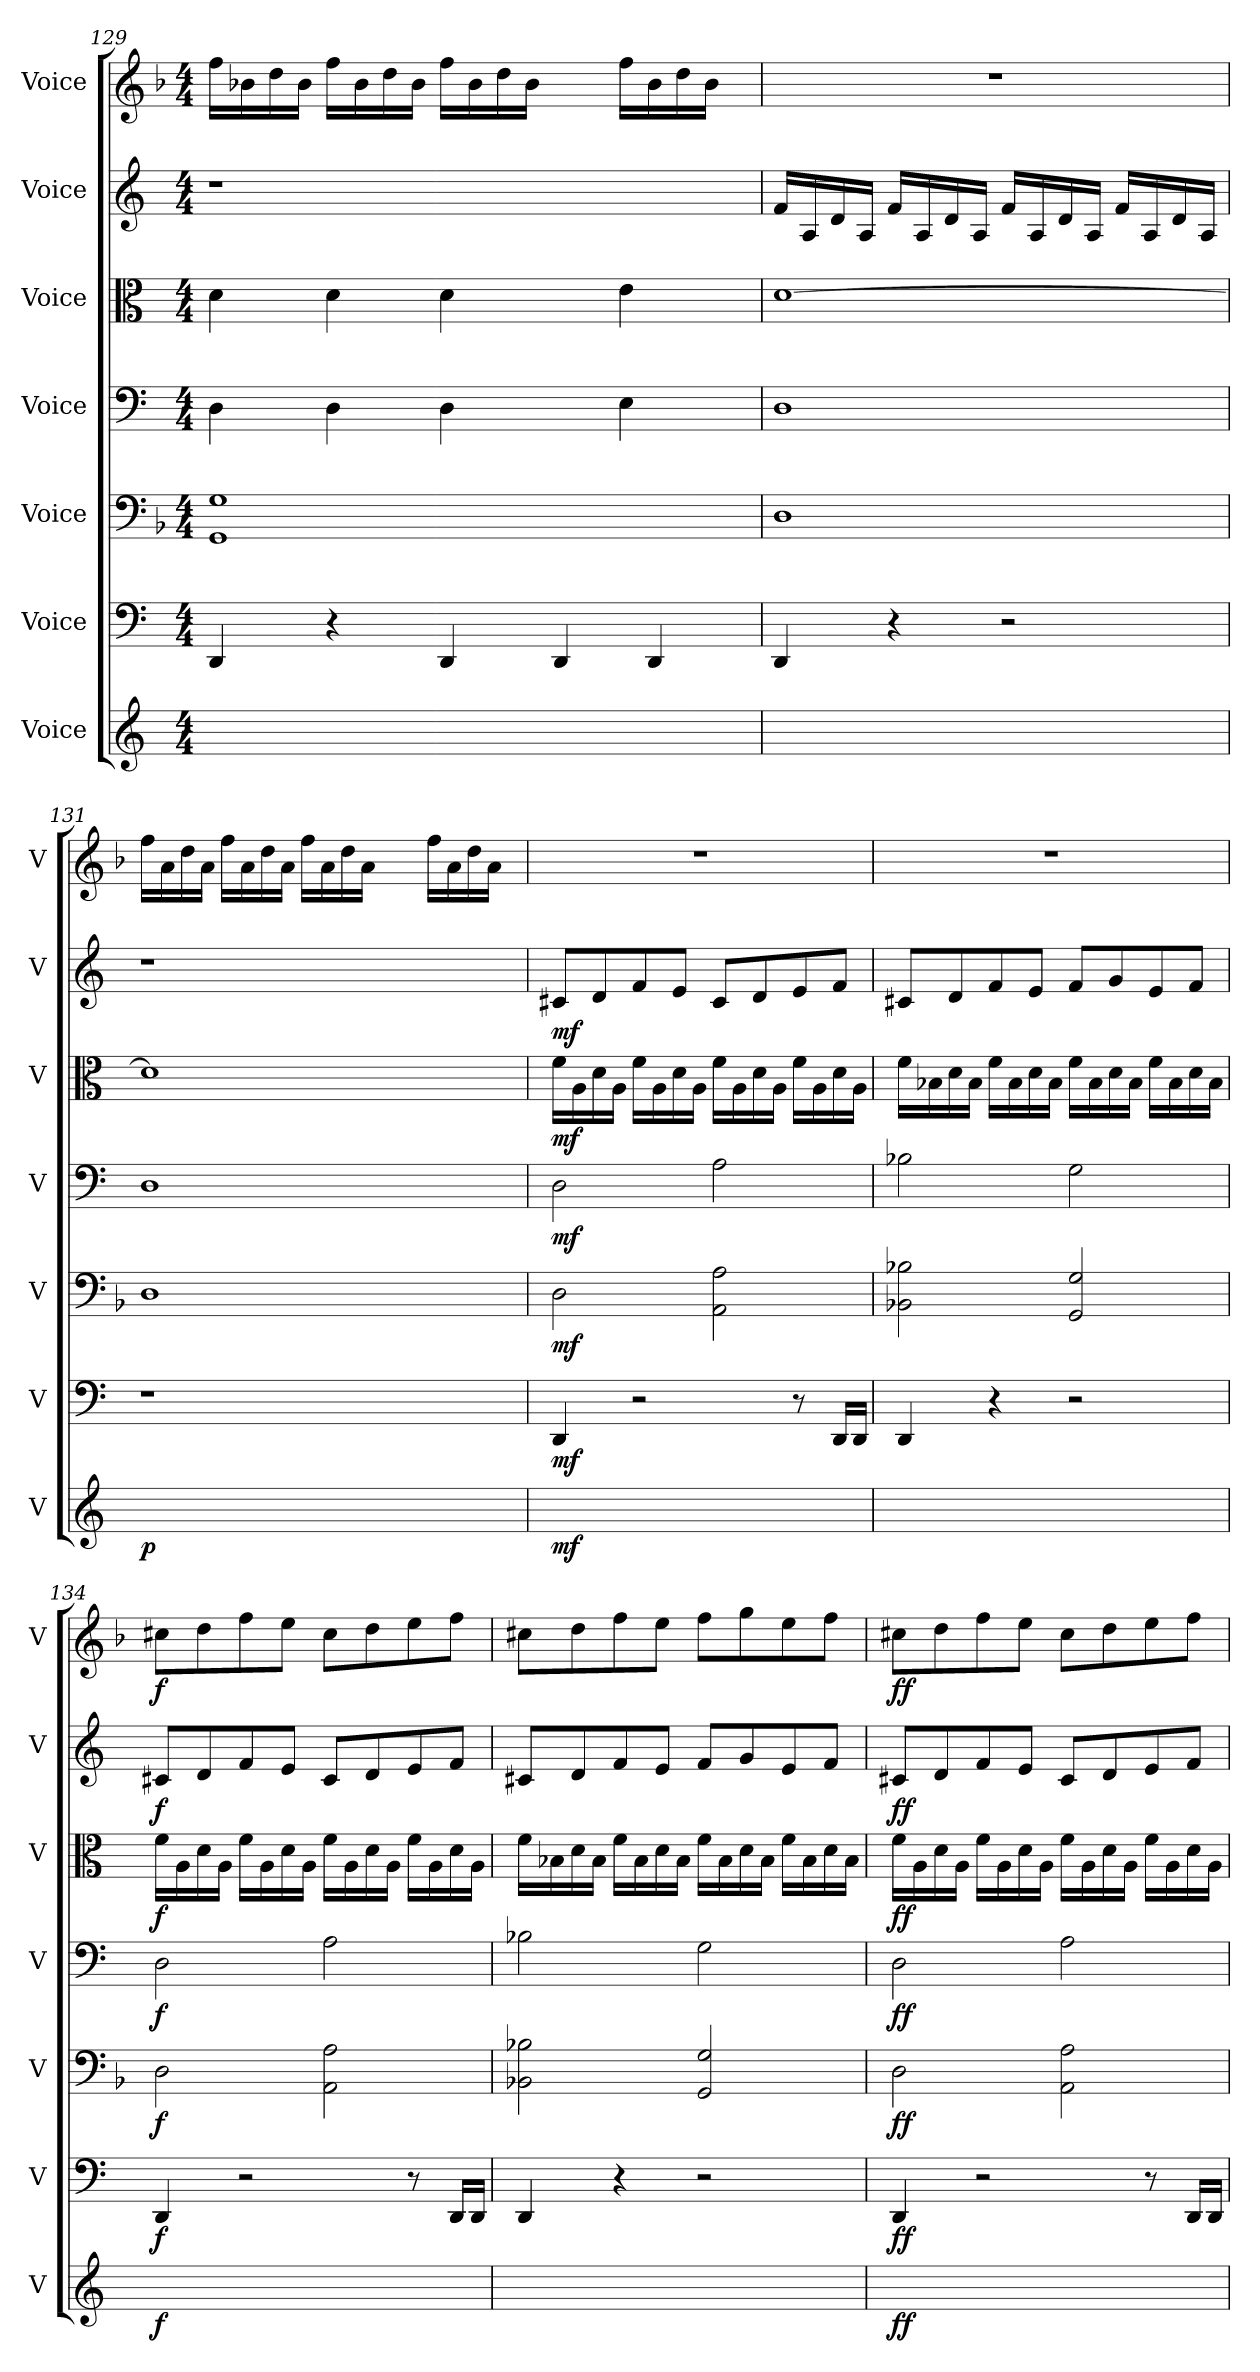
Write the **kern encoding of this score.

**kern	**dynam	**kern	**dynam	**kern	**dynam	**kern	**dynam	**kern	**dynam	**kern	**dynam	**kern	**dynam
*part7	*part7	*part6	*part6	*part5	*part5	*part4	*part4	*part3	*part3	*part2	*part2	*part1	*part1
*staff7	*staff7	*staff6	*staff6	*staff5	*staff5	*staff4	*staff4	*staff3	*staff3	*staff2	*staff2	*staff1	*staff1
*I"Voice	*	*I"Voice	*	*I"Voice	*	*I"Voice	*	*I"Voice	*	*I"Voice	*	*I"Voice	*
*I'V	*	*I'V	*	*I'V	*	*I'V	*	*I'V	*	*I'V	*	*I'V	*
!!LO:LB:g=z
*clefG2	*	*clefF4	*	*clefF4	*	*clefF4	*	*clefC3	*	*clefG2	*	*clefG2	*
*k[]	*	*k[]	*	*k[b-]	*	*k[]	*	*k[]	*	*k[]	*	*k[b-]	*
*M4/4	*	*M4/4	*	*M4/4	*	*M4/4	*	*M4/4	*	*M4/4	*	*M4/4	*
=129	=129	=129	=129	=129	=129	=129	=129	=129	=129	=129	=129	=129	=129
*	*	*	*	*^	*	*	*	*	*	*	*	*	*
1ryy	.	4DD/	.	1G	1GG	.	4D\	.	4d\	.	1r	.	16ff\LL	.
.	.	.	.	.	.	.	.	.	.	.	.	.	16b-X\	.
.	.	.	.	.	.	.	.	.	.	.	.	.	16dd\	.
.	.	.	.	.	.	.	.	.	.	.	.	.	16b-\JJ	.
.	.	4r	.	.	.	.	4D\	.	4d\	.	.	.	16ff\LL	.
.	.	.	.	.	.	.	.	.	.	.	.	.	16b-\	.
.	.	.	.	.	.	.	.	.	.	.	.	.	16dd\	.
.	.	.	.	.	.	.	.	.	.	.	.	.	16b-\JJ	.
.	.	4DD/	.	.	.	.	4D\	.	4d\	.	.	.	16ff\LL	.
.	.	.	.	.	.	.	.	.	.	.	.	.	16b-\	.
.	.	.	.	.	.	.	.	.	.	.	.	.	16dd\	.
.	.	.	.	.	.	.	.	.	.	.	.	.	16b-\JJ	.
.	.	4DD/	.	.	.	.	4ryy	.	4ryy	.	.	.	4ryy	.
4ryy	.	16ryy	.	4ryy	4ryy	.	4E\	.	4e\	.	4ryy	.	16ff\LL	.
.	.	4DD/	.	.	.	.	.	.	.	.	.	.	16b-\	.
.	.	.	.	.	.	.	.	.	.	.	.	.	16dd\	.
.	.	.	.	.	.	.	.	.	.	.	.	.	16b-\JJ	.
16ryy	.	.	.	16ryy	16ryy	.	16ryy	.	16ryy	.	16ryy	.	16ryy	.
*	*	*	*	*v	*v	*	*	*	*	*	*	*	*	*
=130	=130	=130	=130	=130	=130	=130	=130	=130	=130	=130	=130	=130	=130
1ryy	.	4DD/	.	1D	.	1D	.	[1d	.	16f/LL	.	1r	.
.	.	.	.	.	.	.	.	.	.	16A/	.	.	.
.	.	.	.	.	.	.	.	.	.	16d/	.	.	.
.	.	.	.	.	.	.	.	.	.	16A/JJ	.	.	.
.	.	4r	.	.	.	.	.	.	.	16f/LL	.	.	.
.	.	.	.	.	.	.	.	.	.	16A/	.	.	.
.	.	.	.	.	.	.	.	.	.	16d/	.	.	.
.	.	.	.	.	.	.	.	.	.	16A/JJ	.	.	.
.	.	2r	.	.	.	.	.	.	.	16f/LL	.	.	.
.	.	.	.	.	.	.	.	.	.	16A/	.	.	.
.	.	.	.	.	.	.	.	.	.	16d/	.	.	.
.	.	.	.	.	.	.	.	.	.	16A/JJ	.	.	.
.	.	.	.	.	.	.	.	.	.	16f/LL	.	.	.
.	.	.	.	.	.	.	.	.	.	16A/	.	.	.
.	.	.	.	.	.	.	.	.	.	16d/	.	.	.
.	.	.	.	.	.	.	.	.	.	16A/JJ	.	.	.
=131	=131	=131	=131	=131	=131	=131	=131	=131	=131	=131	=131	=131	=131
!	!LO:DY:b	!	!	!	!	!	!	!	!	!	!	!	!
1ryy	p	1r	.	1D	.	1D	.	1d]	.	1r	.	16ff\LL	.
.	.	.	.	.	.	.	.	.	.	.	.	16a\	.
.	.	.	.	.	.	.	.	.	.	.	.	16dd\	.
.	.	.	.	.	.	.	.	.	.	.	.	16a\JJ	.
.	.	.	.	.	.	.	.	.	.	.	.	16ff\LL	.
.	.	.	.	.	.	.	.	.	.	.	.	16a\	.
.	.	.	.	.	.	.	.	.	.	.	.	16dd\	.
.	.	.	.	.	.	.	.	.	.	.	.	16a\JJ	.
.	.	.	.	.	.	.	.	.	.	.	.	16ff\LL	.
.	.	.	.	.	.	.	.	.	.	.	.	16a\	.
.	.	.	.	.	.	.	.	.	.	.	.	16dd\	.
.	.	.	.	.	.	.	.	.	.	.	.	16a\JJ	.
.	.	.	.	.	.	.	.	.	.	.	.	4ryy	.
4ryy	.	4ryy	.	4ryy	.	4ryy	.	4ryy	.	4ryy	.	16ff\LL	.
.	.	.	.	.	.	.	.	.	.	.	.	16a\	.
.	.	.	.	.	.	.	.	.	.	.	.	16dd\	.
.	.	.	.	.	.	.	.	.	.	.	.	16a\JJ	.
16ryy	.	16ryy	.	16ryy	.	16ryy	.	16ryy	.	16ryy	.	16ryy	.
!!LO:PB:g=z
=132	=132	=132	=132	=132	=132	=132	=132	=132	=132	=132	=132	=132	=132
!	!LO:DY:b	!	!LO:DY:b	!	!LO:DY:b	!	!LO:DY:b	!	!LO:DY:b	!	!LO:DY:b	!	!
1ryy	mf	4DD/	mf	2D\	mf	2D\	mf	16f\LL	mf	8c#X/L	mf	1r	.
.	.	.	.	.	.	.	.	16A\	.	.	.	.	.
.	.	.	.	.	.	.	.	16d\	.	8d/	.	.	.
.	.	.	.	.	.	.	.	16A\JJ	.	.	.	.	.
.	.	2r	.	.	.	.	.	16f\LL	.	8f/	.	.	.
.	.	.	.	.	.	.	.	16A\	.	.	.	.	.
.	.	.	.	.	.	.	.	16d\	.	8e/J	.	.	.
.	.	.	.	.	.	.	.	16A\JJ	.	.	.	.	.
.	.	.	.	2AA\ 2A\	.	2A\	.	16f\LL	.	8c#/L	.	.	.
.	.	.	.	.	.	.	.	16A\	.	.	.	.	.
.	.	.	.	.	.	.	.	16d\	.	8d/	.	.	.
.	.	.	.	.	.	.	.	16A\JJ	.	.	.	.	.
.	.	8r	.	.	.	.	.	16f\LL	.	8e/	.	.	.
.	.	.	.	.	.	.	.	16A\	.	.	.	.	.
.	.	16DD/LL	.	.	.	.	.	16d\	.	8f/J	.	.	.
.	.	16DD/JJ	.	.	.	.	.	16A\JJ	.	.	.	.	.
=133	=133	=133	=133	=133	=133	=133	=133	=133	=133	=133	=133	=133	=133
1ryy	.	4DD/	.	2BB-X\ 2B-X\	.	2B-X\	.	16f\LL	.	8c#X/L	.	1r	.
.	.	.	.	.	.	.	.	16B-X\	.	.	.	.	.
.	.	.	.	.	.	.	.	16d\	.	8d/	.	.	.
.	.	.	.	.	.	.	.	16B-\JJ	.	.	.	.	.
.	.	4r	.	.	.	.	.	16f\LL	.	8f/	.	.	.
.	.	.	.	.	.	.	.	16B-\	.	.	.	.	.
.	.	.	.	.	.	.	.	16d\	.	8e/J	.	.	.
.	.	.	.	.	.	.	.	16B-\JJ	.	.	.	.	.
.	.	2r	.	2GG/ 2G/	.	2G\	.	16f\LL	.	8f/L	.	.	.
.	.	.	.	.	.	.	.	16B-\	.	.	.	.	.
.	.	.	.	.	.	.	.	16d\	.	8g/	.	.	.
.	.	.	.	.	.	.	.	16B-\JJ	.	.	.	.	.
.	.	.	.	.	.	.	.	16f\LL	.	8e/	.	.	.
.	.	.	.	.	.	.	.	16B-\	.	.	.	.	.
.	.	.	.	.	.	.	.	16d\	.	8f/J	.	.	.
.	.	.	.	.	.	.	.	16B-\JJ	.	.	.	.	.
=134	=134	=134	=134	=134	=134	=134	=134	=134	=134	=134	=134	=134	=134
!	!LO:DY:b	!	!LO:DY:b	!	!LO:DY:b	!	!LO:DY:b	!	!LO:DY:b	!	!LO:DY:b	!	!LO:DY:b
1ryy	f	4DD/	f	2D\	f	2D\	f	16f\LL	f	8c#X/L	f	8cc#X\L	f
.	.	.	.	.	.	.	.	16A\	.	.	.	.	.
.	.	.	.	.	.	.	.	16d\	.	8d/	.	8dd\	.
.	.	.	.	.	.	.	.	16A\JJ	.	.	.	.	.
.	.	2r	.	.	.	.	.	16f\LL	.	8f/	.	8ff\	.
.	.	.	.	.	.	.	.	16A\	.	.	.	.	.
.	.	.	.	.	.	.	.	16d\	.	8e/J	.	8ee\J	.
.	.	.	.	.	.	.	.	16A\JJ	.	.	.	.	.
.	.	.	.	2AA\ 2A\	.	2A\	.	16f\LL	.	8c#/L	.	8cc#\L	.
.	.	.	.	.	.	.	.	16A\	.	.	.	.	.
.	.	.	.	.	.	.	.	16d\	.	8d/	.	8dd\	.
.	.	.	.	.	.	.	.	16A\JJ	.	.	.	.	.
.	.	8r	.	.	.	.	.	16f\LL	.	8e/	.	8ee\	.
.	.	.	.	.	.	.	.	16A\	.	.	.	.	.
.	.	16DD/LL	.	.	.	.	.	16d\	.	8f/J	.	8ff\J	.
.	.	16DD/JJ	.	.	.	.	.	16A\JJ	.	.	.	.	.
!!LO:LB:g=z
=135	=135	=135	=135	=135	=135	=135	=135	=135	=135	=135	=135	=135	=135
1ryy	.	4DD/	.	2BB-X\ 2B-X\	.	2B-X\	.	16f\LL	.	8c#X/L	.	8cc#X\L	.
.	.	.	.	.	.	.	.	16B-X\	.	.	.	.	.
.	.	.	.	.	.	.	.	16d\	.	8d/	.	8dd\	.
.	.	.	.	.	.	.	.	16B-\JJ	.	.	.	.	.
.	.	4r	.	.	.	.	.	16f\LL	.	8f/	.	8ff\	.
.	.	.	.	.	.	.	.	16B-\	.	.	.	.	.
.	.	.	.	.	.	.	.	16d\	.	8e/J	.	8ee\J	.
.	.	.	.	.	.	.	.	16B-\JJ	.	.	.	.	.
.	.	2r	.	2GG/ 2G/	.	2G\	.	16f\LL	.	8f/L	.	8ff\L	.
.	.	.	.	.	.	.	.	16B-\	.	.	.	.	.
.	.	.	.	.	.	.	.	16d\	.	8g/	.	8gg\	.
.	.	.	.	.	.	.	.	16B-\JJ	.	.	.	.	.
.	.	.	.	.	.	.	.	16f\LL	.	8e/	.	8ee\	.
.	.	.	.	.	.	.	.	16B-\	.	.	.	.	.
.	.	.	.	.	.	.	.	16d\	.	8f/J	.	8ff\J	.
.	.	.	.	.	.	.	.	16B-\JJ	.	.	.	.	.
=136	=136	=136	=136	=136	=136	=136	=136	=136	=136	=136	=136	=136	=136
!	!LO:DY:b	!	!LO:DY:b	!	!LO:DY:b	!	!LO:DY:b	!	!LO:DY:b	!	!LO:DY:b	!	!LO:DY:b
1ryy	ff	4DD/	ff	2D\	ff	2D\	ff	16f\LL	ff	8c#X/L	ff	8cc#X\L	ff
.	.	.	.	.	.	.	.	16A\	.	.	.	.	.
.	.	.	.	.	.	.	.	16d\	.	8d/	.	8dd\	.
.	.	.	.	.	.	.	.	16A\JJ	.	.	.	.	.
.	.	2r	.	.	.	.	.	16f\LL	.	8f/	.	8ff\	.
.	.	.	.	.	.	.	.	16A\	.	.	.	.	.
.	.	.	.	.	.	.	.	16d\	.	8e/J	.	8ee\J	.
.	.	.	.	.	.	.	.	16A\JJ	.	.	.	.	.
.	.	.	.	2AA\ 2A\	.	2A\	.	16f\LL	.	8c#/L	.	8cc#\L	.
.	.	.	.	.	.	.	.	16A\	.	.	.	.	.
.	.	.	.	.	.	.	.	16d\	.	8d/	.	8dd\	.
.	.	.	.	.	.	.	.	16A\JJ	.	.	.	.	.
.	.	8r	.	.	.	.	.	16f\LL	.	8e/	.	8ee\	.
.	.	.	.	.	.	.	.	16A\	.	.	.	.	.
.	.	16DD/LL	.	.	.	.	.	16d\	.	8f/J	.	8ff\J	.
.	.	16DD/JJ	.	.	.	.	.	16A\JJ	.	.	.	.	.
=	=	=	=	=	=	=	=	=	=	=	=	=	=
*-	*-	*-	*-	*-	*-	*-	*-	*-	*-	*-	*-	*-	*-
